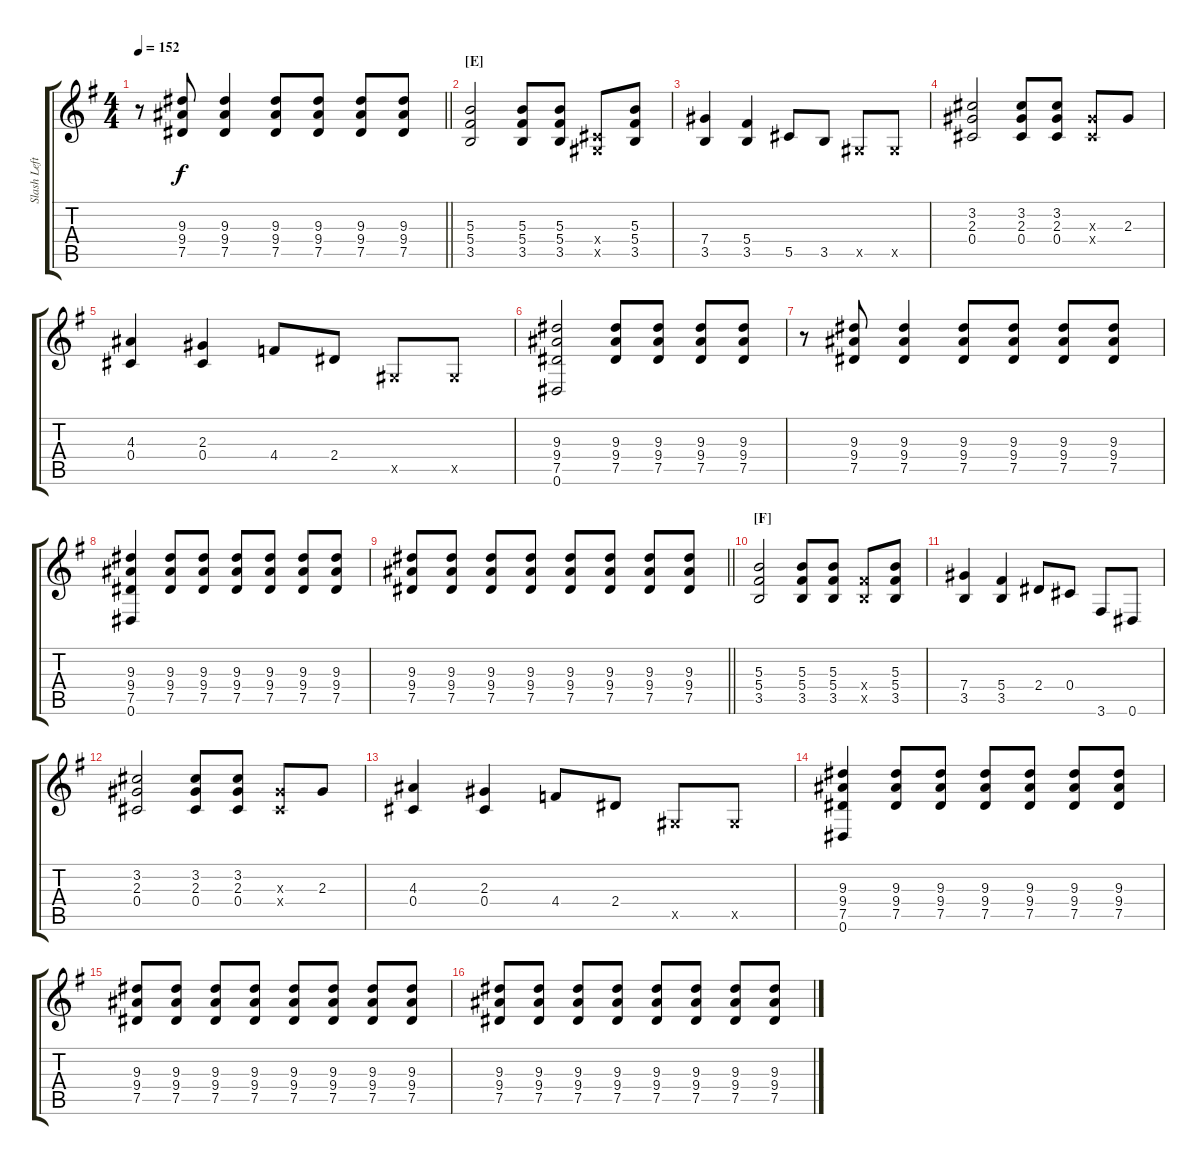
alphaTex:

\track ("Slash Left" "Slash Left") {instrument overdrivenguitar}
\staff {score tabs}
\tuning (Eb4 Bb3 Gb3 Db3 Ab2 Eb2) {hide}
\ts (4 4)
\tempo 152
\clef g2
\barLineRight lightlight
\ks eminor
r.8{dy f} (9.3 9.4 7.5).8 (9.3 9.4 7.5).4 (9.3 9.4 7.5).8 (9.3 9.4 7.5).8 (9.3 9.4 7.5).8 (9.3 9.4 7.5).8 |
\section ("" "[E]")
(5.3 5.4 3.5).2 (5.3 5.4 3.5).8 (5.3 5.4 3.5).8 (0.4{x} 0.5{x}).8 (5.3 5.4 3.5).8 |
(7.4 3.5).4 (5.4 3.5).4 5.5.8 3.5.8 0.5{x}.8 0.5{x}.8 |
(3.2 2.3 0.4).2 (3.2 2.3 0.4).8 (3.2 2.3 0.4).8 (2.3{x} 0.4{x}).8 2.3.8 |
(4.3 0.4).4 (2.3 0.4).4 4.4.8 2.4.8 0.5{x}.8 0.5{x}.8 |
(9.3 9.4 7.5 0.6).2 (9.3 9.4 7.5).8 (9.3 9.4 7.5).8 (9.3 9.4 7.5).8 (9.3 9.4 7.5).8 |
r.8 (9.3 9.4 7.5).8 (9.3 9.4 7.5).4 (9.3 9.4 7.5).8 (9.3 9.4 7.5).8 (9.3 9.4 7.5).8 (9.3 9.4 7.5).8 |
(9.3 9.4 7.5 0.6).4 (9.3 9.4 7.5).8 (9.3 9.4 7.5).8 (9.3 9.4 7.5).8 (9.3 9.4 7.5).8 (9.3 9.4 7.5).8 (9.3 9.4 7.5).8 |
\barLineRight lightlight
(9.3 9.4 7.5).8 (9.3 9.4 7.5).8 (9.3 9.4 7.5).8 (9.3 9.4 7.5).8 (9.3 9.4 7.5).8 (9.3 9.4 7.5).8 (9.3 9.4 7.5).8 (9.3 9.4 7.5).8 |
\section ("" "[F]")
(5.3 5.4 3.5).2 (5.3 5.4 3.5).8 (5.3 5.4 3.5).8 (5.4{x} 3.5{x}).8 (5.3 5.4 3.5).8 |
(7.4 3.5).4 (5.4 3.5).4 2.4.8 0.4.8 3.6.8 0.6.8 |
(3.2 2.3 0.4).2 (3.2 2.3 0.4).8 (3.2 2.3 0.4).8 (2.3{x} 0.4{x}).8 2.3.8 |
(4.3 0.4).4 (2.3 0.4).4 4.4.8 2.4.8 0.5{x}.8 0.5{x}.8 |
(9.3 9.4 7.5 0.6).4 (9.3 9.4 7.5).8 (9.3 9.4 7.5).8 (9.3 9.4 7.5).8 (9.3 9.4 7.5).8 (9.3 9.4 7.5).8 (9.3 9.4 7.5).8 |
(9.3 9.4 7.5).8 (9.3 9.4 7.5).8 (9.3 9.4 7.5).8 (9.3 9.4 7.5).8 (9.3 9.4 7.5).8 (9.3 9.4 7.5).8 (9.3 9.4 7.5).8 (9.3 9.4 7.5).8 |
(9.3 9.4 7.5).8 (9.3 9.4 7.5).8 (9.3 9.4 7.5).8 (9.3 9.4 7.5).8 (9.3 9.4 7.5).8 (9.3 9.4 7.5).8 (9.3 9.4 7.5).8 (9.3 9.4 7.5).8
